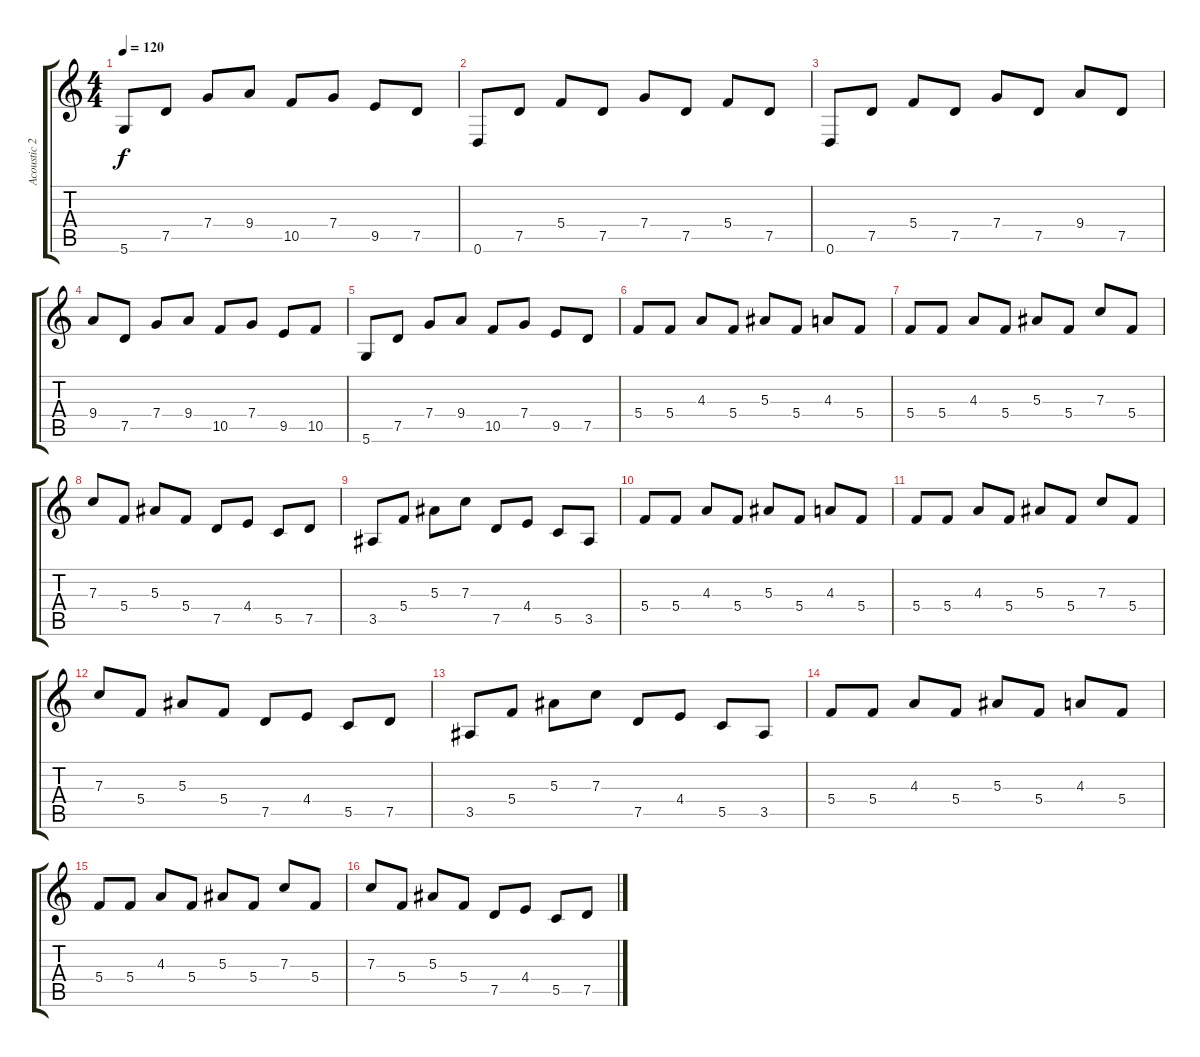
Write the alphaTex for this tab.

\track ("Acoustic 2" "Acoustic 2") {instrument acousticguitarsteel}
\staff {score tabs}
\tuning (D4 A3 F3 C3 G2 D2) {hide}
\ts (4 4)
\tempo 120
\clef g2
\ks c
5.6.8{dy f} 7.5.8 7.4.8 9.4.8 10.5.8 7.4.8 9.5.8 7.5.8 |
0.6.8 7.5.8 5.4.8 7.5.8 7.4.8 7.5.8 5.4.8 7.5.8 |
0.6.8 7.5.8 5.4.8 7.5.8 7.4.8 7.5.8 9.4.8 7.5.8 |
9.4.8 7.5.8 7.4.8 9.4.8 10.5.8 7.4.8 9.5.8 10.5.8 |
5.6.8 7.5.8 7.4.8 9.4.8 10.5.8 7.4.8 9.5.8 7.5.8 |
5.4.8{volume 11} 5.4.8 4.3.8 5.4.8 5.3.8 5.4.8 4.3.8 5.4.8 |
5.4.8 5.4.8 4.3.8 5.4.8 5.3.8 5.4.8 7.3.8 5.4.8 |
7.3.8 5.4.8 5.3.8 5.4.8 7.5.8 4.4.8 5.5.8 7.5.8 |
3.5.8 5.4.8 5.3.8 7.3.8 7.5.8 4.4.8 5.5.8 3.5.8 |
5.4.8{volume 11} 5.4.8 4.3.8 5.4.8 5.3.8 5.4.8 4.3.8 5.4.8 |
5.4.8 5.4.8 4.3.8 5.4.8 5.3.8 5.4.8 7.3.8 5.4.8 |
7.3.8 5.4.8 5.3.8 5.4.8 7.5.8 4.4.8 5.5.8 7.5.8 |
3.5.8 5.4.8 5.3.8 7.3.8 7.5.8 4.4.8 5.5.8 3.5.8 |
5.4.8{volume 11} 5.4.8 4.3.8 5.4.8 5.3.8 5.4.8 4.3.8 5.4.8 |
5.4.8 5.4.8 4.3.8 5.4.8 5.3.8 5.4.8 7.3.8 5.4.8 |
7.3.8 5.4.8 5.3.8 5.4.8 7.5.8 4.4.8 5.5.8 7.5.8
